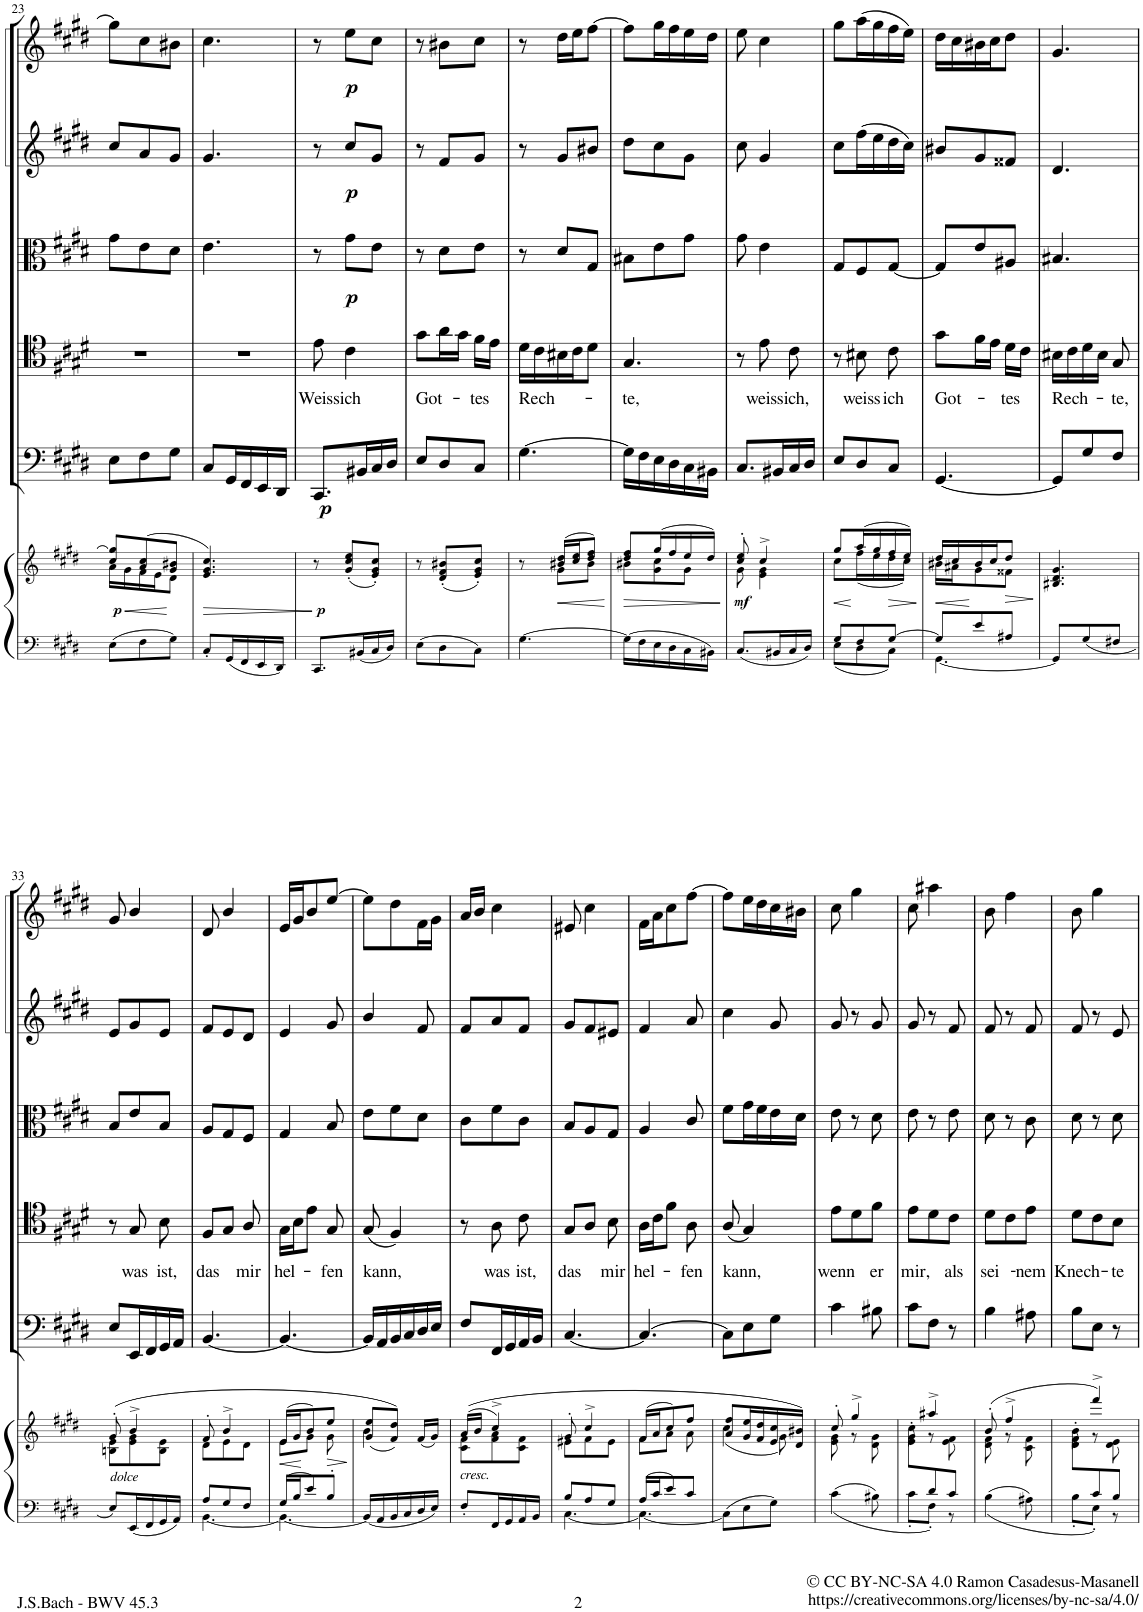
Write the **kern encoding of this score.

**kern	**kern	**dynam	**kern	**dynam	**kern	**text	**kern	**dynam	**kern	**dynam	**kern	**dynam
*part6	*part6	*part6	*part5	*part5	*part4	*part4	*part3	*part3	*part2	*part2	*part1	*part1
*staff7	*staff6	*staff6/7	*staff5	*staff5	*staff4	*staff4	*staff3	*staff3	*staff2	*staff2	*staff1	*staff1
*I"Piano reduction	*	*	*I"Continuo	*	*I"Tenore	*	*I"Viola	*	*I"Violino II	*	*I"Violino I	*
*I'Pno	*	*	*	*	*	*	*	*	*	*	*	*
!!LO:PB:g=z
*clefF4	*clefG2	*	*clefF4	*	*clefC4	*	*clefC3	*	*clefG2	*	*clefG2	*
*k[f#c#g#d#]	*k[f#c#g#d#]	*	*k[f#c#g#d#]	*	*k[f#c#g#d#]	*	*k[f#c#g#d#]	*	*k[f#c#g#d#]	*	*k[f#c#g#d#]	*
*M3/8	*M3/8	*	*M3/8	*	*M3/8	*	*M3/8	*	*M3/8	*	*M3/8	*
=23	=23	=23	=23	=23	=23	=23	=23	=23	=23	=23	=23	=23
!	!	!LO:HP:b	!	!	!	!	!	!	!	!	!	!
*	*^	*	*	*	*	*	*	*	*	*	*	*
!	!	!	!LO:DY:n=1:b	!	!	!	!	!	!	!	!	!	!
8E\L	8cc#/ 8gg#/]L	16a\LL	< p	8E\L	.	4.r	.	8g#\L	.	8cc#/L	.	8gg#\L]	.
.	.	16g#\	.	.	.	.	.	.	.	.	.	.	.
8F#\	(8a/ 8cc#/	16f#\	.	8F#\	.	.	.	8e\	.	8a/	.	8cc#\	.
.	.	16e\J	.	.	.	.	.	.	.	.	.	.	.
8G#\J	8g#/ 8b#X/J	8d#\J	.	8G#\J	.	.	.	8d#\J	.	8g#/J	.	8b#X\J	.
*	*v	*v	*	*	*	*	*	*	*	*	*	*	*
.	.	[	.	.	.	.	.	.	.	.	.	.
=24	=24	=24	=24	=24	=24	=24	=24	=24	=24	=24	=24	=24
!	!	!LO:HP:b	!	!	!	!	!	!	!	!	!	!
8C#'/L	4.e/ 4.g#/ 4.cc#/)	>	8C#/L	.	4.r	.	4.e\	.	4.g#/	.	4.cc#\	.
16GG#/L	.	.	16GG#/L	.	.	.	.	.	.	.	.	.
16FF#/	.	.	16FF#/	.	.	.	.	.	.	.	.	.
16EE/	.	.	16EE/	.	.	.	.	.	.	.	.	.
16DD#/JJ	.	.	16DD#/JJ	.	.	.	.	.	.	.	.	.
.	.	]	.	.	.	.	.	.	.	.	.	.
=25	=25	=25	=25	=25	=25	=25	=25	=25	=25	=25	=25	=25
!	!	!LO:DY:b	!	!LO:DY:b	!	!LO:LY:b	!	!	!	!	!	!
8.CC#/L	8r	p	8.CC#/L	p	8e\	Weiss	8r	.	8r	.	8r	.
!	!	!	!	!	!	!LO:LY:b	!	!LO:DY:b	!	!LO:DY:b	!	!LO:DY:b
.	(8g#/' 8cc#/' 8ee/'L	.	.	.	4c#\	ich	8g#\L	p	8cc#/L	p	8ee\L	p
16BB#X/L	.	.	16BB#X/L	.	.	.	.	.	.	.	.	.
16C#/	8e/' 8g#/' 8cc#/'J)	.	16C#/	.	.	.	8e\J	.	8g#/J	.	8cc#\J	.
16D#/JJ	.	.	16D#/JJ	.	.	.	.	.	.	.	.	.
=26	=26	=26	=26	=26	=26	=26	=26	=26	=26	=26	=26	=26
!	!	!	!	!	!	!LO:LY:b	!	!	!	!	!	!
8E\L	8r	.	8E/L	.	8g#\L	Got-	8r	.	8r	.	8r	.
8D#\	(8d#/' 8f#/' 8b#X/'L	.	8D#/	.	16a\L	.	8d#\L	.	8f#/L	.	8b#X\L	.
.	.	.	.	.	16g#\JJ	.	.	.	.	.	.	.
!	!	!	!	!	!	!LO:LY:b	!	!	!	!	!	!
8C#\J	8e/' 8g#/' 8cc#/'J)	.	8C#/J	.	16f#\LL	tes	8e\J	.	8g#/J	.	8cc#\J	.
.	.	.	.	.	16e\JJ	.	.	.	.	.	.	.
=27	=27	=27	=27	=27	=27	=27	=27	=27	=27	=27	=27	=27
*	*^	*	*	*	*	*	*	*	*	*	*	*
!	!	!	!	!	!	!	!LO:LY:b	!	!	!	!	!	!
[4.G#\	8r	8ryy	.	[4.G#\	.	16d#\LL	Rech-	8r	.	8r	.	8r	.
.	.	.	.	.	.	16c#\	.	.	.	.	.	.	.
!	!	!	!LO:HP:b	!	!	!	!	!	!	!	!	!	!
.	(16b#X/ 16dd#/LL	8g#\L	<	.	.	16B#X\	.	8d#/L	.	8g#/L	.	16dd#\LL	.
.	16cc#/ 16ee/J	.	.	.	.	16c#\J	.	.	.	.	.	16ee\J	.
.	8dd#/ 8ff#/J)	8b#\J	.	.	.	8d#\J	.	8G#/J	.	8b#X/J	.	[8ff#\J	.
*	*v	*v	*	*	*	*	*	*	*	*	*	*	*
.	.	[	.	.	.	.	.	.	.	.	.	.
=28	=28	=28	=28	=28	=28	=28	=28	=28	=28	=28	=28	=28
!	!	!LO:HP:b	!	!	!	!LO:LY:b	!	!	!	!	!	!
*	*^	*	*	*	*	*	*	*	*	*	*	*
16G#\LL]	8dd#/ 8ff#/L	8b#X\L	>	16G#\LL]	.	4.G#/	-te,	8B#X\L	.	8dd#\L	.	8ff#\L]	.
16F#\	.	.	.	16F#\	.	.	.	.	.	.	.	.	.
16E\	(16gg#/L	8g#\ 8cc#\	.	16E\	.	.	.	8e\	.	8cc#\	.	16gg#\L	.
16D#\	16ff#/	.	.	16D#\	.	.	.	.	.	.	.	16ff#\	.
16C#\	16ee/	8g#\J	.	16C#\	.	.	.	8g#\J	.	8g#\J	.	16ee\	.
16BB#X\JJ	16dd#/JJ)	.	.	16BB#X\JJ	.	.	.	.	.	.	.	16dd#\JJ	.
*	*v	*v	*	*	*	*	*	*	*	*	*	*	*
.	.	]	.	.	.	.	.	.	.	.	.	.
=29	=29	=29	=29	=29	=29	=29	=29	=29	=29	=29	=29	=29
*	*^	*	*	*	*	*	*	*	*	*	*	*
!	!	!	!LO:DY:b	!	!	!	!	!	!	!	!	!	!
8.C#/L	8cc#/' 8ee/'	8g#\	mf	8.C#/L	.	8r	.	8g#\	.	8cc#\	.	8ee\	.
!	!	!	!	!	!	!	!LO:LY:b	!	!	!	!	!	!
.	4cc#^/	4e\ 4g#\	.	.	.	8e\	weiss	4e\	.	4g#/	.	4cc#\	.
16BB#X/L	.	.	.	16BB#X/L	.	.	.	.	.	.	.	.	.
!	!	!	!	!	!	!	!LO:LY:b	!	!	!	!	!	!
16C#/	.	.	.	16C#/	.	8c#\	ich,	.	.	.	.	.	.
16D#/JJ	.	.	.	16D#/JJ	.	.	.	.	.	.	.	.	.
=30	=30	=30	=30	=30	=30	=30	=30	=30	=30	=30	=30	=30	=30
*^	*	*	*	*	*	*	*	*	*	*	*	*	*
!	!	!	!	!LO:HP:b	!	!	!	!	!	!	!	!	!	!
8G#/L	8E\L	8gg#/L	8cc#\L	<	8E/L	.	8r	.	8G#/L	.	8cc#\L	.	8gg#\L	.
!	!	!	!	!	!	!	!	!LO:LY:b	!	!	!	!	!	!
8F#/	8D#\	(16aa/L	(16ff#\L	[	8D#/	.	8B#X\	weiss	8F#/	.	(16ff#\L	.	(16aa\L	.
.	.	16gg#/	16ee\	.	.	.	.	.	.	.	16ee\	.	16gg#\	.
!	!	!	!	!LO:HP:b	!	!	!	!LO:LY:b	!	!	!	!	!	!
[8G#/J	8C#\J	16ff#/	16dd#\	>	8C#/J	.	8c#\	ich	[8G#/J	.	16dd#\	.	16ff#\	.
.	.	16ee/JJ)	16cc#\JJ)	.	.	.	.	.	.	.	16cc#\JJ)	.	16ee\JJ)	.
*v	*v	*	*	*	*	*	*	*	*	*	*	*	*	*
*	*v	*v	*	*	*	*	*	*	*	*	*	*	*
.	.	]	.	.	.	.	.	.	.	.	.	.
=31	=31	=31	=31	=31	=31	=31	=31	=31	=31	=31	=31	=31
*^	*	*	*	*	*	*	*	*	*	*	*	*
!	!	!	!LO:HP:b	!	!	!	!LO:LY:b	!	!	!	!	!	!
*	*	*^	*	*	*	*	*	*	*	*	*	*	*
8G#/L]	[4.GG#\	16dd#/LL	16b#X\LL	<	[4.GG#/	.	8g#\L	Got-	8G#/L]	.	8b#X/L	.	16dd#\LL	.
.	.	16cc#/	16a#X\J	.	.	.	.	.	.	.	.	.	16cc#\	.
8e/	.	16b#/	8g#\	[	.	.	16f#\L	.	8e/	.	8g#/	.	16b#X\	.
.	.	16cc#/J	.	.	.	.	16e\JJ	.	.	.	.	.	16cc#\J	.
!	!	!	!	!LO:HP:b	!	!	!	!LO:LY:b	!	!	!	!	!	!
8A#X/J	.	8dd#/J	8f##X\J	>	.	.	16d#\LL	-tes	8A#X/J	.	8f##X/J	.	8dd#\J	.
.	.	.	.	.	.	.	16c#\JJ	.	.	.	.	.	.	.
*v	*v	*	*	*	*	*	*	*	*	*	*	*	*	*
*	*v	*v	*	*	*	*	*	*	*	*	*	*	*
.	.	]	.	.	.	.	.	.	.	.	.	.
=32	=32	=32	=32	=32	=32	=32	=32	=32	=32	=32	=32	=32
!	!	!	!	!	!	!LO:LY:b	!	!	!	!	!	!
8GG#/L]	4.B#X/ 4.d#/ 4.g#/	.	8GG#/L]	.	16B#X\LL	Rech-	4.B#X/	.	4.d#/	.	4.g#/	.
.	.	.	.	.	16c#\	.	.	.	.	.	.	.
8G#/	.	.	8G#/	.	16d#\	.	.	.	.	.	.	.
.	.	.	.	.	16B#\JJ	.	.	.	.	.	.	.
!	!	!	!	!	!	!LO:LY:b	!	!	!	!	!	!
8F#X/J	.	.	8F#/J	.	8G#/	-te,	.	.	.	.	.	.
!!LO:LB:g=z
=33	=33	=33	=33	=33	=33	=33	=33	=33	=33	=33	=33	=33
*	*^	*	*	*	*	*	*	*	*	*	*	*
!	!LO:TX:b:i:t=dolce	!	!	!	!	!	!	!	!	!	!	!	!
8E/L	(8g#'/	8Bn\ 8e\L	.	8E/L	.	8r	.	8B/L	.	8e/L	.	8g#/	.
!	!	!	!	!	!	!	!LO:LY:b	!	!	!	!	!	!
16EE/L	4b^/	8e\ 8g#\	.	16EE/L	.	8G#/	was	8e/	.	8g#/	.	4b/	.
16FF#/	.	.	.	16FF#/	.	.	.	.	.	.	.	.	.
!	!	!	!	!	!	!	!LO:LY:b	!	!	!	!	!	!
16GG#/	.	8B\ 8e\J	.	16GG#/	.	8B\	ist,	8B/J	.	8e/J	.	.	.
16AA/JJ	.	.	.	16AA/JJ	.	.	.	.	.	.	.	.	.
=34	=34	=34	=34	=34	=34	=34	=34	=34	=34	=34	=34	=34	=34
*^	*	*	*	*	*	*	*	*	*	*	*	*	*
!	!	!	!	!	!	!	!	!LO:LY:b	!	!	!	!	!	!
8A/L	[4.BB\	8f#'/	8d#\L	.	[4.BB/	.	8F#/L	das	8A/L	.	8f#/L	.	8d#/	.
8G#/	.	4b^/	8e\	.	.	.	8G#/J	.	8G#/	.	8e/	.	4b/	.
!	!	!	!	!	!	!	!	!LO:LY:b	!	!	!	!	!	!
8F#/J	.	.	8d#\J	.	.	.	8A/	mir	8F#/J	.	8d#/J	.	.	.
=35	=35	=35	=35	=35	=35	=35	=35	=35	=35	=35	=35	=35	=35	=35
!	!	!	!	!LO:HP:b	!	!	!	!LO:LY:b	!	!	!	!	!	!
16G#/LL	4.BB\_	(16e/LL	8e\L	<	4.BB/_	.	16G#\LL	hel	4G#/	.	4e/	.	16e/LL	.
16B/J	.	16g#/J	.	.	.	.	16B\J	.	.	.	.	.	16g#/J	.
8e/	.	8b/)	8g#\J	[	.	.	8e\J	.	.	.	.	.	8b/	.
!	!	!	!	!LO:HP:b	!	!	!	!LO:LY:b	!	!	!	!	!	!
8B'/J	.	8ee/J	8g#\	>	.	.	8G#/	fen	8B/	.	8g#/	.	[8ee/J	.
*v	*v	*	*	*	*	*	*	*	*	*	*	*	*	*
*	*v	*v	*	*	*	*	*	*	*	*	*	*	*
.	.	]	.	.	.	.	.	.	.	.	.	.
=36	=36	=36	=36	=36	=36	=36	=36	=36	=36	=36	=36	=36
*	*^	*	*	*	*	*	*	*	*	*	*	*
!	!	!	!	!	!	!	!LO:LY:b	!	!	!	!	!	!
16BB/LL]	(<8g#/ 8ee/L	4b\	.	16BB/LL]	.	(8G#/	kann,	8e\L	.	4b/	.	8ee\L]	.
16AA/	.	.	.	16AA/	.	.	.	.	.	.	.	.	.
16BB/	8f#/ 8dd#/J))	.	.	16BB/	.	4F#/)	.	8f#\	.	.	.	8dd#\	.
16C#/	.	.	.	16C#/	.	.	.	.	.	.	.	.	.
16D#/	(<16f#/LL	8ryy	.	16D#/	.	.	.	8d#\J	.	8f#/	.	16f#\L	.
16E/JJ	16g#/JJ)	.	.	16E/JJ	.	.	.	.	.	.	.	16g#\JJ	.
=37	=37	=37	=37	=37	=37	=37	=37	=37	=37	=37	=37	=37	=37
!	!LO:TX:b:i:t=cresc.	!	!	!	!	!	!	!	!	!	!	!	!
8F#'/L	((16a/LL	8c#\ 8f#\L	.	8F#/L	.	8r	.	8c#\L	.	8f#/L	.	16a/LL	.
.	16b/JJ	.	.	.	.	.	.	.	.	.	.	16b/JJ	.
!	!	!	!	!	!	!	!LO:LY:b	!	!	!	!	!	!
16FF#/L	4cc#^/)	8f#\ 8a\	.	16FF#/L	.	8A\	was	8f#\	.	8a/	.	4cc#\	.
16GG#/	.	.	.	16GG#/	.	.	.	.	.	.	.	.	.
!	!	!	!	!	!	!	!LO:LY:b	!	!	!	!	!	!
16AA/	.	8c#\ 8f#\J	.	16AA/	.	8c#\	ist,	8c#\J	.	8f#/J	.	.	.
16BB/JJ	.	.	.	16BB/JJ	.	.	.	.	.	.	.	.	.
=38	=38	=38	=38	=38	=38	=38	=38	=38	=38	=38	=38	=38	=38
*^	*	*	*	*	*	*	*	*	*	*	*	*	*
!	!	!	!	!	!	!	!	!LO:LY:b	!	!	!	!	!	!
8B/L	[4.C#\	8g#'/	8e#X\L	.	[4.C#/	.	8G#/L	das	8B/L	.	8g#/L	.	8e#X/	.
8A/	.	4cc#^/	8f#\	.	.	.	8A/J	.	8A/	.	8f#/	.	4cc#\	.
!	!	!	!	!	!	!	!	!LO:LY:b	!	!	!	!	!	!
8G#/J	.	.	8e#\J	.	.	.	8B\	mir	8G#/J	.	8e#X/J	.	.	.
=39	=39	=39	=39	=39	=39	=39	=39	=39	=39	=39	=39	=39	=39	=39
!	!	!	!	!	!	!	!	!LO:LY:b	!	!	!	!	!	!
16A/LL	4.C#\_	(16f#/LL	8f#\L	.	4.C#/_	.	16A\LL	hel	4A/	.	4f#/	.	16f#\LL	.
16c#/J	.	16a/J	.	.	.	.	16c#\J	.	.	.	.	.	16a\J	.
8e/	.	8cc#/)	8a\J	.	.	.	8f#\J	.	.	.	.	.	8cc#\	.
!	!	!	!	!	!	!	!	!LO:LY:b	!	!	!	!	!	!
8c#/J	.	8ff#/J	8a\	.	.	.	8A\	fen	8c#/	.	8a/	.	[8ff#\J	.
*v	*v	*	*	*	*	*	*	*	*	*	*	*	*	*
=40	=40	=40	=40	=40	=40	=40	=40	=40	=40	=40	=40	=40	=40
!	!	!	!	!	!	!	!LO:LY:b	!	!	!	!	!	!
8C#\L]	8a/ 8ff#/L	(4cc#\	.	8C#\L]	.	(8A/	kann,	8f#\L	.	4cc#\	.	8ff#\L]	.
8E\	16g#/ 16ee/L	.	.	8E\	.	4G#/)	.	16g#\L	.	.	.	16ee\L	.
.	16f#/ 16dd#/	.	.	.	.	.	.	16f#\	.	.	.	16dd#\	.
8G#\J	16e/ 16cc#/	8g#\)	.	8G#\J	.	.	.	16e\	.	8g#/	.	16cc#\	.
.	16d#/ 16b#X/JJ)	.	.	.	.	.	.	16d#\JJ	.	.	.	16b#X\JJ	.
=41	=41	=41	=41	=41	=41	=41	=41	=41	=41	=41	=41	=41	=41
!	!	!	!	!	!	!	!LO:LY:b	!	!	!	!	!	!
4c#\	8cc#'/	8e\ 8g#\	.	4c#\	.	8e\L	wenn	8e\	.	8g#/	.	8cc#\	.
.	4gg#^/	8r	.	.	.	8d#\	.	8r	.	8r	.	4gg#\	.
!	!	!	!	!	!	!	!LO:LY:b	!	!	!	!	!	!
8B#X\	.	8d#\ 8g#\	.	8B#X\	.	8f#\J	er	8d#\	.	8g#/	.	.	.
=42	=42	=42	=42	=42	=42	=42	=42	=42	=42	=42	=42	=42	=42
*^	*	*^	*	*	*	*	*	*	*	*	*	*	*
!	!	!	!	!	!	!	!	!	!LO:LY:b	!	!	!	!	!	!
8ryy	8c#'\L	8cc#'\	8ryy	8e\ 8g#\L	.	8c#\L	.	8e\L	mir,	8e\	.	8g#/	.	8cc#\	.
8d#/	8F#'\J	4aa#X^/	8r	4ryy	.	8F#\J	.	8d#\	.	8r	.	8r	.	4aa#X\	.
!	!	!	!	!	!	!	!	!	!LO:LY:b	!	!	!	!	!	!
8c#/J	8r	.	8e\ 8f#\	.	.	8r	.	8c#\J	als	8e\	.	8f#/	.	.	.
*	*	*	*v	*v	*	*	*	*	*	*	*	*	*	*	*
=43	=43	=43	=43	=43	=43	=43	=43	=43	=43	=43	=43	=43	=43	=43
!	!	!	!	!	!	!	!	!LO:LY:b	!	!	!	!	!	!
*v	*v	*	*	*	*	*	*	*	*	*	*	*	*	*
4B\	(8b'/	8d#\ 8f#\	.	4B\	.	8d#\L	sei	8d#\	.	8f#/	.	8b\	.
.	4ff#^/	8r	.	.	.	8c#\	.	8r	.	8r	.	4ff#\	.
!	!	!	!	!	!	!	!LO:LY:b	!	!	!	!	!	!
8A#X\	.	8c#\ 8f#\	.	8A#X\	.	8e\J	nem	8c#\	.	8f#/	.	.	.
=44	=44	=44	=44	=44	=44	=44	=44	=44	=44	=44	=44	=44	=44
*^	*	*^	*	*	*	*	*	*	*	*	*	*	*
!	!	!	!	!	!	!	!	!	!LO:LY:b	!	!	!	!	!	!
8ryy	8B'\L	8b'\	8ryy	8d#\ 8f#\L	.	8B\L	.	8d#\L	Knech	8d#\	.	8f#/	.	8b\	.
8c#/	8E'\J	4fff#^/)	8r	4ryy	.	8E\J	.	8c#\	.	8r	.	8r	.	4gg#\	.
!	!	!	!	!	!	!	!	!	!LO:LY:b	!	!	!	!	!	!
8B/J	8r	.	8d#\ 8e\	.	.	8r	.	8B\J	te	8d#\	.	8e/	.	.	.
*v	*v	*	*	*	*	*	*	*	*	*	*	*	*	*	*
*	*v	*v	*v	*	*	*	*	*	*	*	*	*	*	*
=	=	=	=	=	=	=	=	=	=	=	=	=
*-	*-	*-	*-	*-	*-	*-	*-	*-	*-	*-	*-	*-
